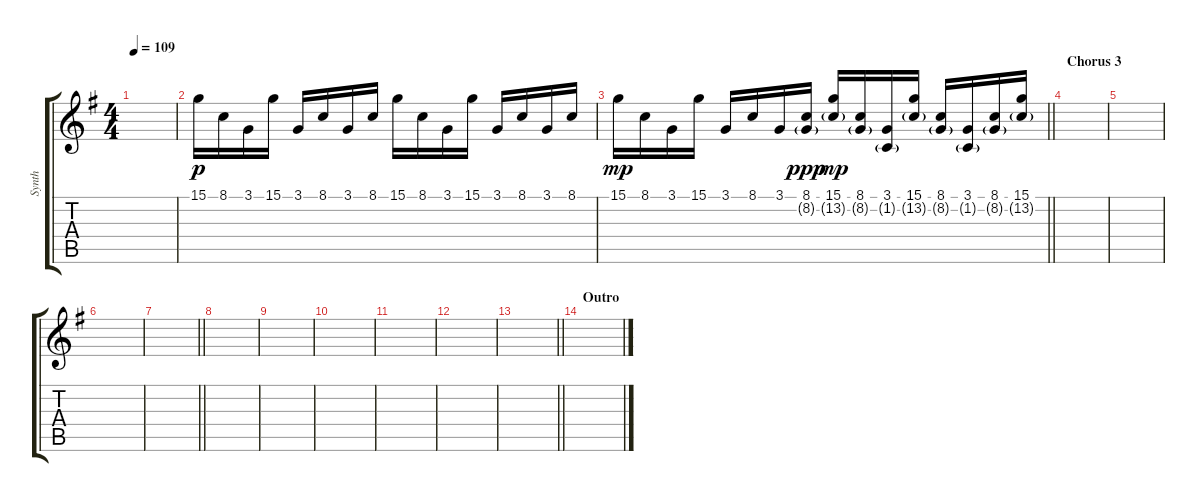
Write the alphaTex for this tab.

\track ("Synth" "Synth") {instrument lead2sawtooth}
\staff {score tabs}
\tuning (E4 B3 G3 D3 A2 E2) {hide}
\ts (4 4)
\tempo 109
\clef g2
\ks g
|
15.1.16{dy p} 8.1.16 3.1.16 15.1.16 3.1.16 8.1.16 3.1.16 8.1.16 15.1.16 8.1.16 3.1.16 15.1.16 3.1.16 8.1.16 3.1.16 8.1.16 |
\barLineRight lightlight
15.1.16{dy mp} 8.1.16 3.1.16 15.1.16 3.1.16 8.1.16 3.1.16 (8.1 8.2{g}).16{dy ppp} (15.1 13.2{g}).16{dy mp} (8.1 8.2{g}).16 (3.1 1.2{g}).16 (15.1 13.2{g}).16 (8.1 8.2{g}).16 (3.1 1.2{g}).16 (8.1 8.2{g}).16 (15.1 13.2{g}).16 |
\section ("" "Chorus 3")
|
|
|
\barLineRight lightlight
|
|
|
|
|
|
\barLineRight lightlight
|
\section ("" "Outro")
